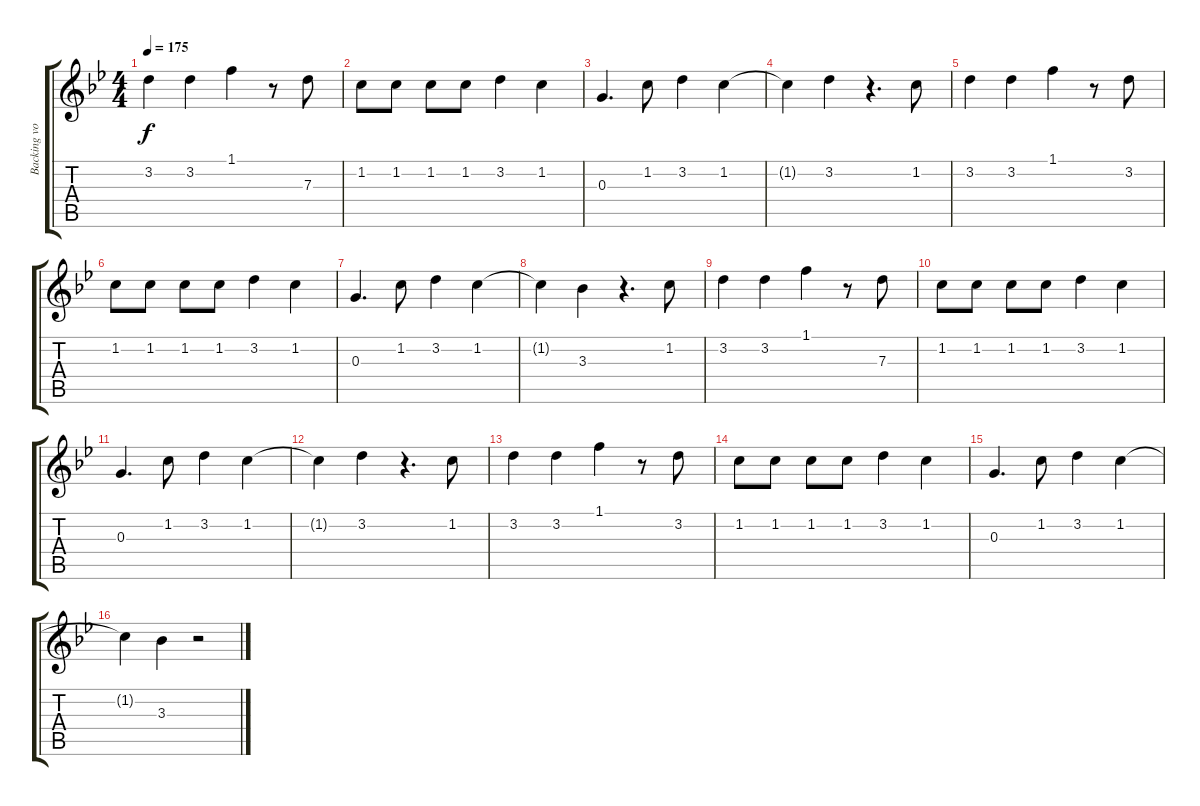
\track ("Backing vocals" "Backing vo") {instrument bassoon}
\staff {score tabs}
\tuning (E5 B4 G4 D4 A3 E3) {hide}
\ts (4 4)
\tempo 175
\clef g2
\ks bb
3.2.4{dy f} 3.2.4 1.1.4 r.8 7.3.8 |
1.2.8 1.2.8 1.2.8 1.2.8 3.2.4 1.2.4 |
0.3.4{d} 1.2.8 3.2.4 1.2.4 |
1.2{t}.4 3.2.4 r.4{d} 1.2.8 |
3.2.4 3.2.4 1.1.4 r.8 3.2.8 |
1.2.8 1.2.8 1.2.8 1.2.8 3.2.4 1.2.4 |
0.3.4{d} 1.2.8 3.2.4 1.2.4 |
1.2{t}.4 3.3.4 r.4{d} 1.2.8 |
3.2.4 3.2.4 1.1.4 r.8 7.3.8 |
1.2.8 1.2.8 1.2.8 1.2.8 3.2.4 1.2.4 |
0.3.4{d} 1.2.8 3.2.4 1.2.4 |
1.2{t}.4 3.2.4 r.4{d} 1.2.8 |
3.2.4 3.2.4 1.1.4 r.8 3.2.8 |
1.2.8 1.2.8 1.2.8 1.2.8 3.2.4 1.2.4 |
0.3.4{d} 1.2.8 3.2.4 1.2.4 |
1.2{t}.4 3.3.4 r.2
